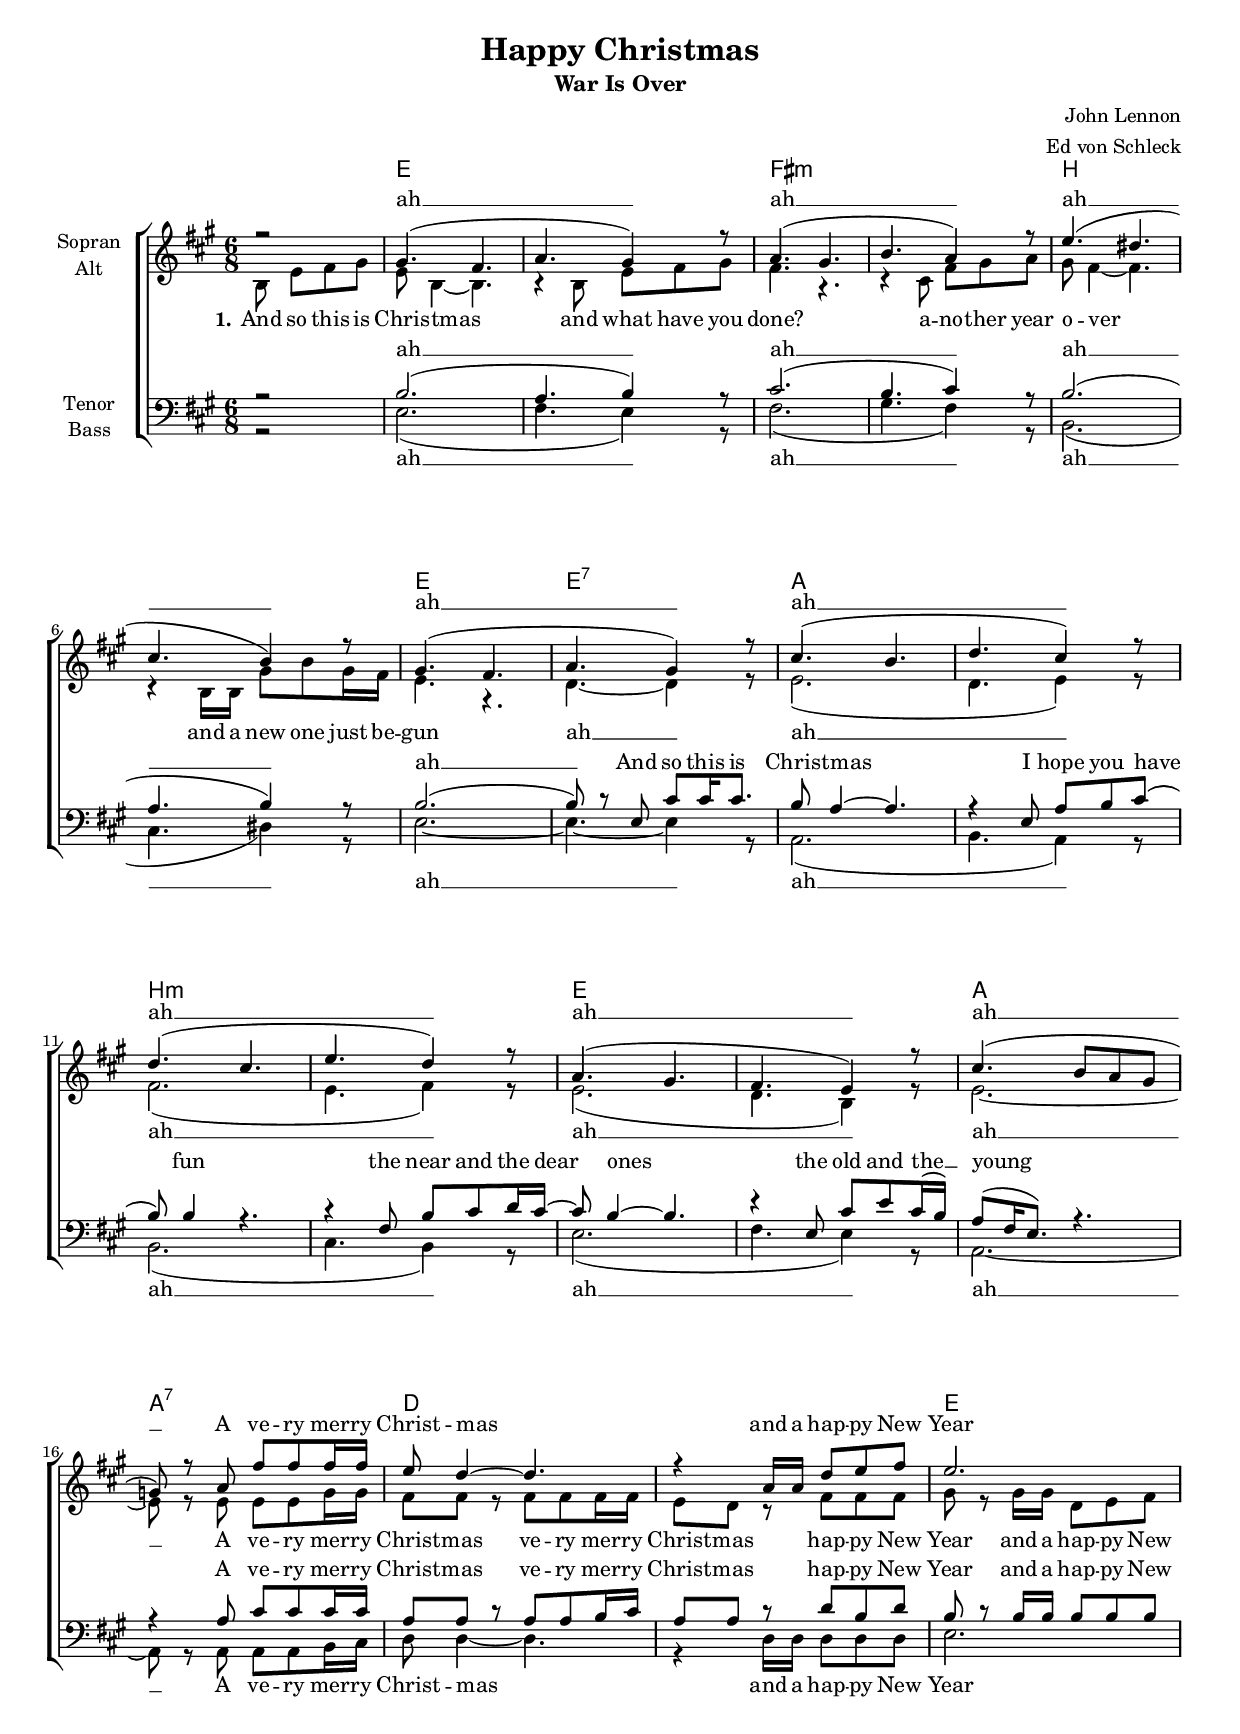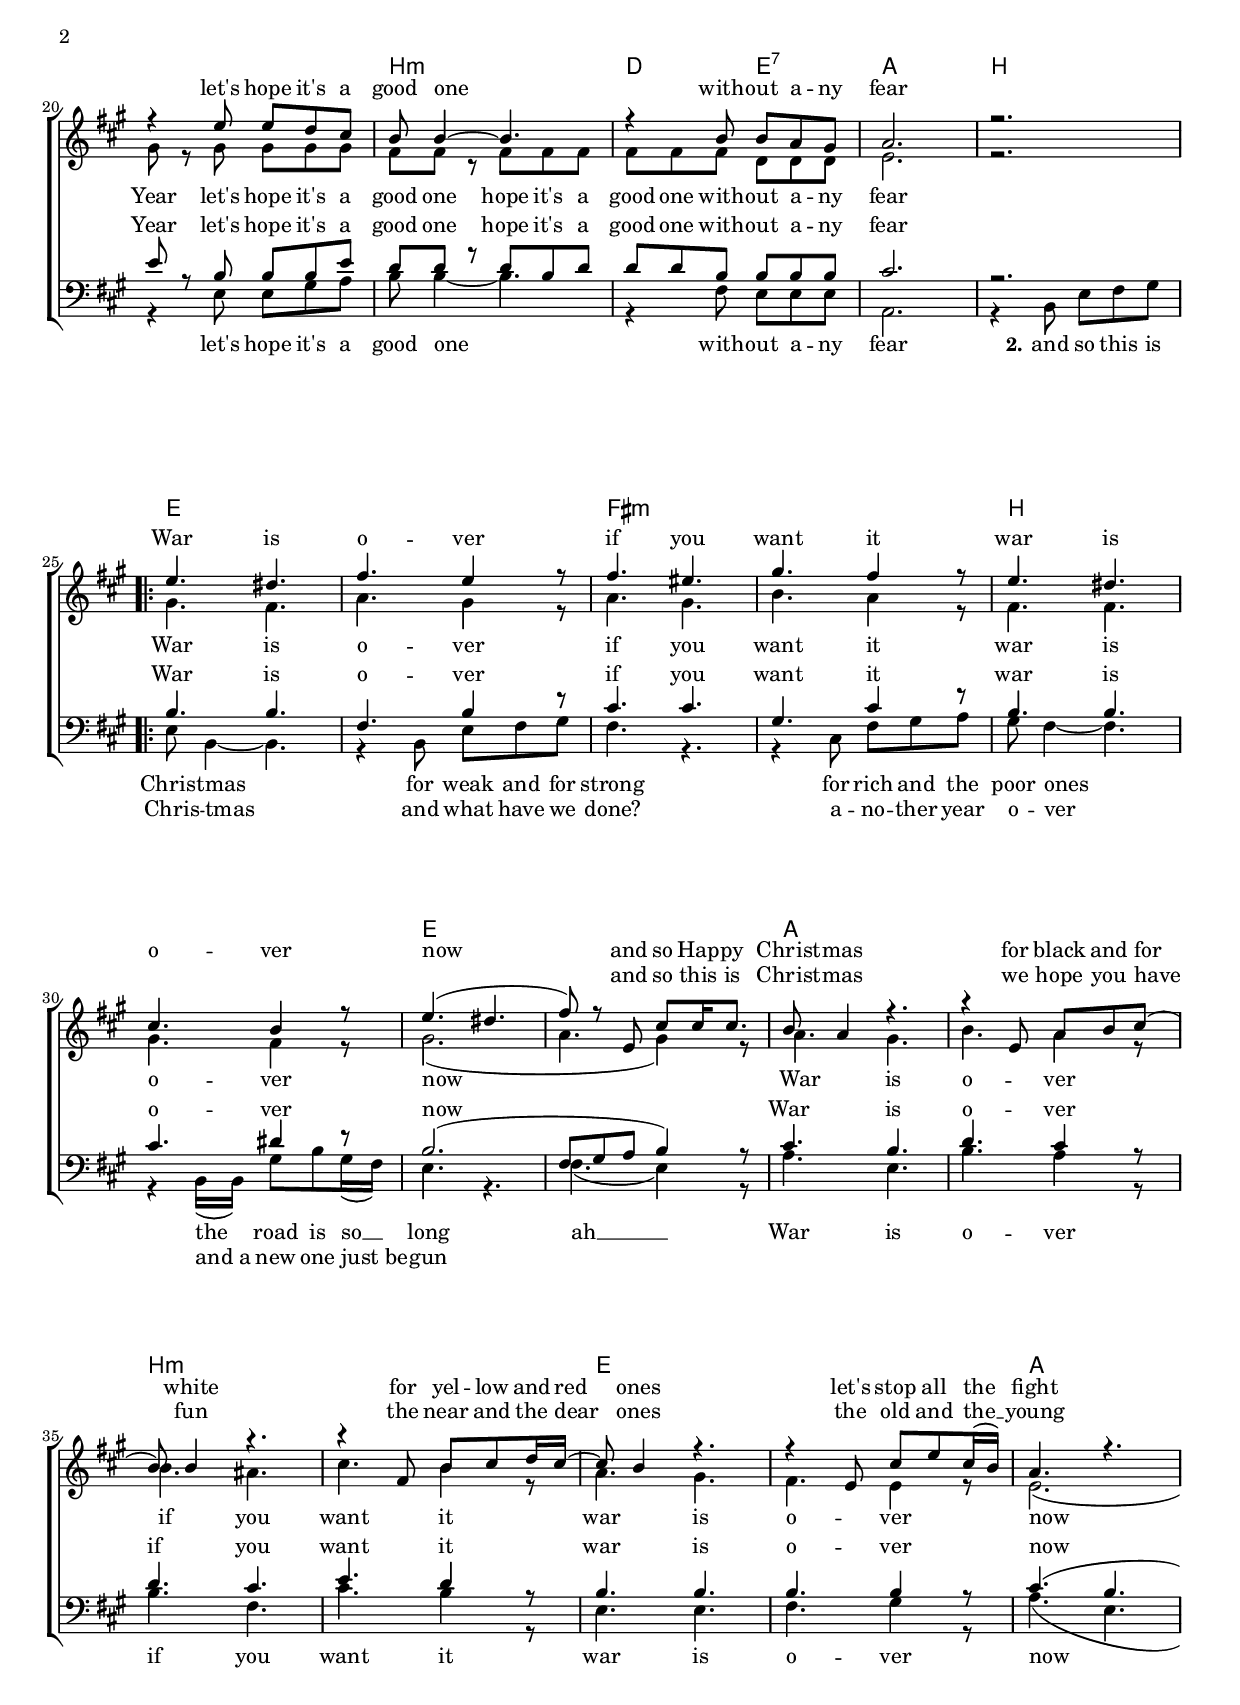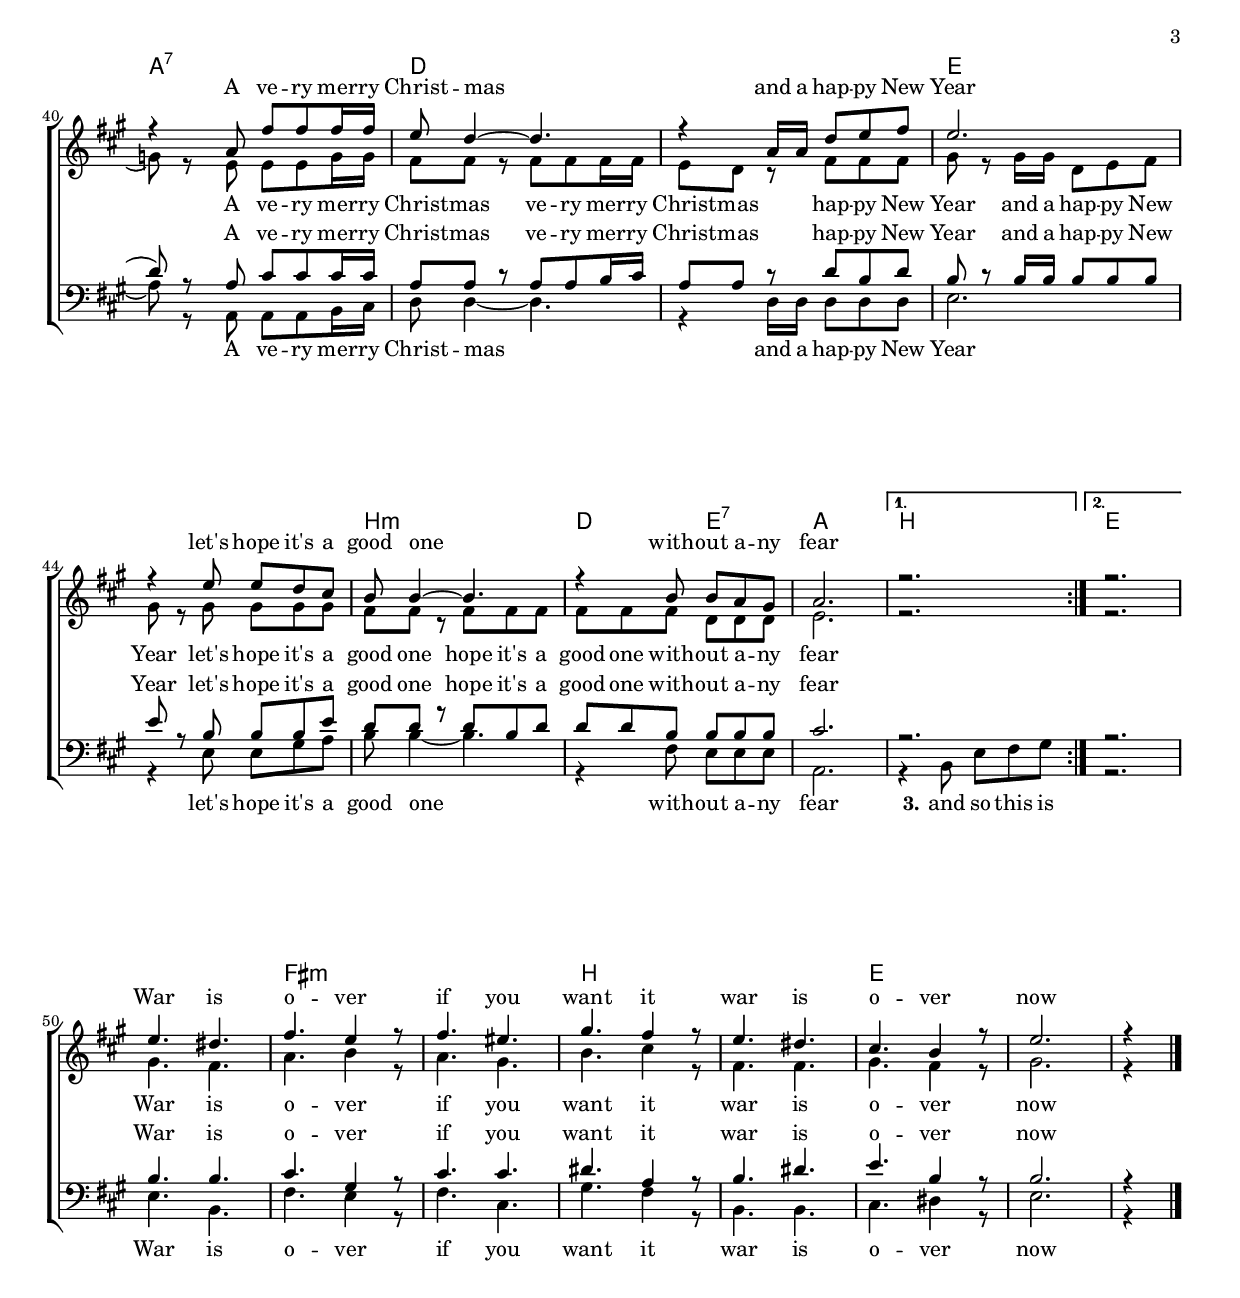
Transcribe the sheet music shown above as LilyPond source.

\version "2.13.39"

\header {
  title = "Happy Christmas"
  subtitle = "War Is Over"
  composer = "John Lennon"
  arranger = "Ed von Schleck"
}

#(set-global-staff-size 17)
%Abschalten von Point&Click
#(ly:set-option 'point-and-click #f)

\paper {
  #(set-paper-size "a4")
  system-count = #11
}

global = {
  \key bes \major
  \time 6/8
  \partial 2
}

warIsOver = \lyricmode {
War is o -- ver
if you want it
war is o -- ver
now
}

refrain = \lyricmode {
A ve -- ry mer -- ry Christ -- mas
and a hap -- py New Year
let's hope it's a good one
with -- out a -- ny fear 
}

refrainB = \lyricmode {
A ve -- ry mer -- ry Christ -- mas
ve -- ry mer -- ry Christ -- mas
hap -- py New Year
and a hap -- py New Year
let's hope it's a good one
hope it's a good one
with -- out a -- ny fear 
}

chordNames = \chordmode {
  \global
  \germanChords
s2
f2.*2 g:m c f2. f:7
bes2.*2 c:m f bes2. bes:7
es2.*2 f c2.:m es4. f:7 bes2. c

f2.*2 g:m c f
bes2.*2 c:m f bes2. bes:7
es2.*2 f c2.:m es4. f:7 bes2. c

f2.*2 g:m c f
}

soprano = \relative c'' {
  \global
  r2
  
  a4.( g
  bes a4) r8
  bes4.( a
  c bes4) r8
  
  f'4.( e
  d c4) r8
  a4.( g
  bes  a4) r8
  
  d4.( c
  es d4) r8
  es4.( d
  f es4) r8
  
  bes4.( a
  g f4) r8
  d'4.( c8 bes a
  as8) r8 bes g' g g16 g
  
  f8 es4~ es4.
  r4 bes16 bes es8 f g
  f2.
  r4 f8 f es d
  
  c c4~ c4.
  r4 c8 c bes a
  bes2.
  r
  \break
  \repeat volta 2 {
  f'4. e
  g f4 r8
  g4. fis
  a g4 r8
  
  f4. e
  d c4 r8
  f4.( e
  g8) r8 f, d' d16 d8.
  
  c8 bes4 r4.
  r4 f8 bes c d(
  c) c4 r4.
  r4 g8 c d es16 d~
  
  d8 c4 r4.
  r4 f,8 d' f d16( c)
  bes4. r4.
  r4 bes8 g' g g16 g
  
  f8 es4~ es4.
  r4 bes16 bes es8 f g
  f2.
  r4 f8 f es d
  
  c c4~ c4.
  r4 c8 c bes a
  bes2.
  } \alternative {
    { r } { r }
  }

  \break
  f'4. e
  g f4 r8
  g4. fis
  a g4 r8
  
  f4. e
  d c4 r8
  f2.
  r4
  \bar "|."
}

alto = \relative c' {
  \global
  c8 f g a
  
  f c4~ c4.
  r4 c8 f g a
  g4. r
  r4 d8 g a bes
  
  a g4~ g4.
  r4 c,16 c a'8 c a16 g
  f4. r
  es4.~ es4 r8
  
  f2.(
  es4. f4) r8
  g2.(
  f4. g4) r8
  f2.(
  es4. c4) r8
  f2.~
  f8 r f f f as16 as
  
  g8 g r g g g16 g
  f8 es r g g g
  a8 r a16 a es8 f g
  a r a a a a
  
  g g r g g g
  g g g es es es
  f2.
  r
  
  \repeat volta 2 {
  a4. g
  bes a4 r8
  bes4. a
  c bes4 r8
  
  g4. g
  a g4 r8
  a2.(
  bes4. a4) r8
  
  bes4. a
  c bes4 r8
  c4. b
  d c4 r8
  
  bes4. a
  g f4 r8
  f2.(
  as8) r8 f f f as16 as
  
  g8 g r g g g16 g
  f8 es r g g g
  a8 r a16 a es8 f g
  a r a a a a
  
  g g r g g g
  g g g es es es
  f2.
  } \alternative {
    { r } { r }
  }

  
  a4. g
  bes c4 r8
  bes4. a
  c d4 r8
  
  g,4. g
  a g4 r8
  a2.
  r4
}

tenor = \relative c' {
  \global
  r2
  
  c2.(
  bes4. c4) r8
  d2.(
  c4. d4) r8
  
  c2.(
  bes4. c4) r8
  c2.(
  c8) r8 f, d' d16 d8.
  
  c8 bes4~ bes4.
  r4 f8 bes c d(
  c) c4 r4.
  r4 g8 c d es16 d~
  
  d8 c4~ c4.
  r4 f,8 d' f d16( c)
  bes8( g16 f8.) r4.
  r4 bes8 d d d16 d
  
  bes8 bes r bes bes c16 d
  bes8 bes r es c es
  c8 r c16 c c8 c c
  f r c c c f
  
  es es r es c es
  es es c c c c
  d2.
  r
  
  \repeat volta 2 {
  c4. c
  g c4 r8
  d4. d
  a d4 r8
  
  c4. c
  d e4 r8
  c2.(
  g8 a bes c4) r8
  
  d4. c
  es d4 r8
  es4. d
  f es4 r8
  
  c4. c
  c c4 r8
  d4.( c
  es8) r bes8 d d d16 d
  
  bes8 bes r bes bes c16 d
  bes8 bes r es c es
  c8 r c16 c c8 c c
  f r c c c f
  
  es es r es c es
  es es c c c c
  d2.
  } \alternative {
    { r } { r }
  }

  
  c4. c
  d a4 r8
  d4. d
  e bes4 r8
  
  c4. e
  f c4 r8
  c2.
  r4
}

bass = \relative c {
  \global
  r2
  
  f2.(
  g4. f4) r8
  g2.(
  a4. g4) r8
  
  c,2.(
  d4. e4) r8
  f2.~
  f4.~ f4 r8
  
  bes,2.(
  c4. bes4) r8
  c2.(
  d4. c4) r8
  f2.(
  g4. f4) r8
  bes,2.~
  bes8 r8 bes bes bes c16 d
  
  es8 es4~ es4.
  r4 es16 es es8 es es
  f2.
  r4 f8 f a bes
  c c4~ c4.
  r4 g8 f f f
  bes,2.
  
  r4 c8 f g a
  
  \repeat volta 2 {
  f c4~ c4.
  r4 c8 f g a
  g4. r
  r4 d8 g a bes
  
  a g4~ g4.
  r4 c,16( c) a'8 c a16( g)
  f4. r
  g4.( f4) r8
  
  bes4. f
  c' bes4 r8
  c4. g
  d' c4 r8
  
  f,4. f
  g a4 r8
  bes4.( f
  bes8) r8 bes, bes bes c16 d
  
  es8 es4~ es4.
  r4 es16 es es8 es es
  f2.
  r4 f8 f a bes
  
  c c4~ c4.
  r4 g8 f f f
  bes,2.
  } \alternative {
    { r4 c8 f g a }
    { r2. }
  }
  
  f4. c
  g' f4 r8
  g4. d
  a' g4 r8
  
  c,4. c
  d e4 r8
  f2.
  r4
}

sopranoVerse = \lyricmode {
ah __ ah __ ah __ ah __
ah __ ah __ ah __ ah __
\refrain
\warIsOver
and so Hap -- py Christ -- mas
for black and for white
for yel -- low and red ones
let's stop all the fight
\refrain
\warIsOver
}

sopranoVerseTwo = \lyricmode {
_ _ _ _ _ _ _ _
_ _ _ _ _ _ _ _ _ _ _ _ _ _ _ _ _ _ _ _ _ _ _ _
_ _ _ _ _ _ _ _ _ _ _ _ _
and so this is Christ -- mas
we hope you have fun
the near and the dear ones
the old and the __ young

}

altoVerse = \lyricmode {
\set stanza = "1."
And so this is Chris -- tmas
and what have you done?
a -- no -- ther year o -- ver
and a new one just be -- gun 

ah __
ah __ ah __ ah __ ah __
\refrainB
\warIsOver
\warIsOver
\refrainB
\warIsOver
}

tenorVerse = \lyricmode {
ah __ ah __ ah __ ah __

And so this is Christ -- mas
I hope you have fun
the near and the dear ones
the old and the __ young
\refrainB
\warIsOver
\warIsOver
\refrainB
\warIsOver
}

bassVerse = \lyricmode {
ah __ ah __ ah __ ah __
ah __ ah __ ah __ ah __
\refrain
\set stanza = "2." and so this is Christ -- mas 
for weak and for strong 
for rich and the poor ones 
the road is so __ long

ah __
\warIsOver
\refrain
\set stanza = "3."
and so this is
\warIsOver
}

bassVerseTwo = \lyricmode {
_ _ _ _ _ _ _ _
_ _ _ _ _ _ _ _ _ _ _ _ _ _ _ _ _ _ _ _ _ _ _ _
_ _ _ _
Chris -- tmas
and what have we done?
a -- no -- ther year o -- ver
and_a new one just_be -- gun 
}
chordsPart = \new ChordNames \transpose bes a { \chordNames }

choirPart = \new ChoirStaff <<
  \new Staff = "sa" \with {
    instrumentName = \markup \center-column { "Sopran" "Alt" }
  } <<
    \new Voice = "soprano" { \voiceOne \transpose bes a { \soprano } }
    \new Voice = "alto" { \voiceTwo \transpose bes a { \alto } }
  >>
  \new Lyrics \with {
    alignAboveContext = "sa"
  } \lyricsto "soprano" \sopranoVerse
  \new Lyrics \with {
    alignAboveContext = "sa"
  } \lyricsto "soprano" \sopranoVerseTwo
  \new Lyrics \lyricsto "alto" \altoVerse
  \new Staff = "tb" \with {
    instrumentName = \markup \center-column { "Tenor" "Bass" }
  } <<
    \clef bass
    \new Voice = "tenor" { \voiceOne  \transpose bes a { \tenor } }
    \new Voice = "bass" { \voiceTwo \transpose bes a { \bass } }
  >>
  \new Lyrics \with {
    alignAboveContext = "tb"
  } \lyricsto "tenor" \tenorVerse
  \new Lyrics \lyricsto "bass" \bassVerse
  \new Lyrics \lyricsto "bass" \bassVerseTwo
>>

\score {
  <<
    \chordsPart
    \choirPart
  >>
  \layout { }
  \midi {
    \context {
      \Score
      tempoWholesPerMinute = #(ly:make-moment 80 4)
    }
  }
}
